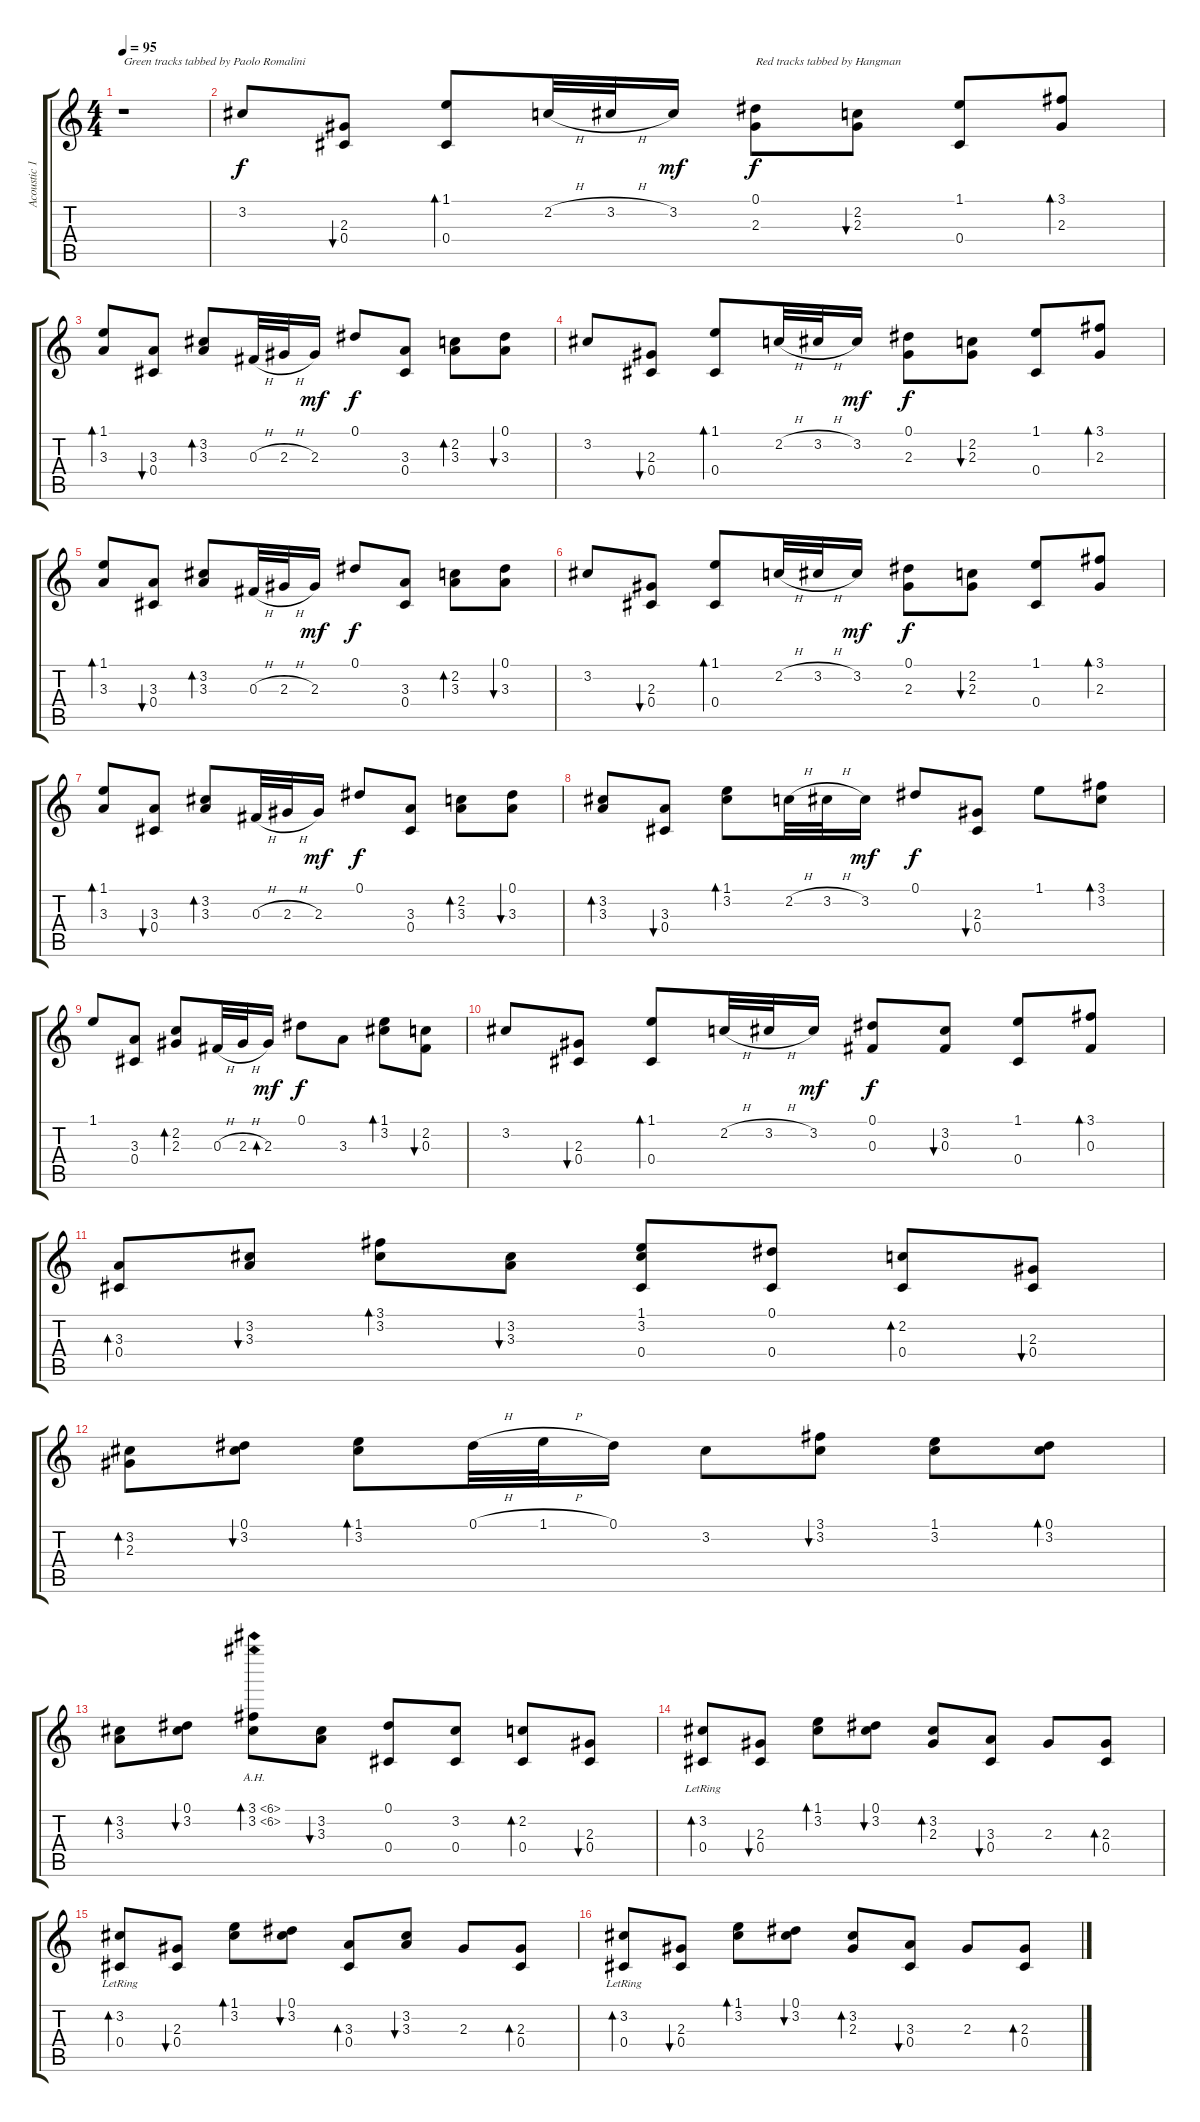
\track ("Acoustic 1" "Acoustic 1") {instrument acousticguitarsteel}
\staff {score tabs}
\tuning (Eb4 Bb3 Gb3 Db3 Ab2 Eb2) {hide}
\ts (4 4)
\tempo 95
\clef g2
\ks c
r.1{txt "Green tracks tabbed by Paolo Romalini" dy f instrument acousticguitarsteel} |
3.2.8 (2.3 0.4).8{bu 30} (1.1 0.4).8{bd 30} 2.2{h}.32 3.2{h}.32 3.2.16{dy mf} (0.1 2.3).8{txt "Red tracks tabbed by Hangman" dy f} (2.2 2.3).8{bu 30} (1.1 0.4).8 (3.1 2.3).8{bd 30} |
(1.1 3.3).8{bd 30} (3.3 0.4).8{bu 30} (3.2 3.3).8{bd 30} 0.3{h}.32 2.3{h}.32 2.3.16{dy mf} 0.1.8{dy f} (3.3 0.4).8 (2.2 3.3).8{bd 30} (0.1 3.3).8{bu 120} |
3.2.8 (2.3 0.4).8{bu 30} (1.1 0.4).8{bd 30} 2.2{h}.32 3.2{h}.32 3.2.16{dy mf} (0.1 2.3).8{dy f} (2.2 2.3).8{bu 30} (1.1 0.4).8 (3.1 2.3).8{bd 30} |
(1.1 3.3).8{bd 30} (3.3 0.4).8{bu 30} (3.2 3.3).8{bd 30} 0.3{h}.32 2.3{h}.32 2.3.16{dy mf} 0.1.8{dy f} (3.3 0.4).8 (2.2 3.3).8{bd 30} (0.1 3.3).8{bu 120} |
3.2.8 (2.3 0.4).8{bu 30} (1.1 0.4).8{bd 30} 2.2{h}.32 3.2{h}.32 3.2.16{dy mf} (0.1 2.3).8{dy f} (2.2 2.3).8{bu 30} (1.1 0.4).8 (3.1 2.3).8{bd 30} |
(1.1 3.3).8{bd 30} (3.3 0.4).8{bu 30} (3.2 3.3).8{bd 30} 0.3{h}.32 2.3{h}.32 2.3.16{dy mf} 0.1.8{dy f} (3.3 0.4).8 (2.2 3.3).8{bd 30} (0.1 3.3).8{bu 120} |
(3.2 3.3).8{bd 120} (3.3 0.4).8{bu 120} (1.1 3.2).8{bd 120} 2.2{h}.32 3.2{h}.32 3.2.16{dy mf} 0.1.8{dy f} (2.3 0.4).8{bu 120} 1.1.8 (3.1 3.2).8{bd 120} |
1.1.8 (3.3 0.4).8 (2.2 2.3).8{bd 120} 0.3{h}.32 2.3{h}.32 2.3.16{bd 240 dy mf} 0.1.8{dy f} 3.3.8 (1.1 3.2).8{bd 120} (2.2 0.3).8{bu 120} |
3.2.8 (2.3 0.4).8{bu 30} (1.1 0.4).8{bd 30} 2.2{h}.32 3.2{h}.32 3.2.16{dy mf} (0.1 0.3).8{dy f} (3.2 0.3).8{bu 30} (1.1 0.4).8 (3.1 0.3).8{bd 30} |
(3.3 0.4).8{bd 30} (3.2 3.3).8{bu 30} (3.1 3.2).8{bd 30} (3.2 3.3).8{bu 30} (1.1 3.2 0.4).8 (0.1 0.4).8 (2.2 0.4).8{bd 30} (2.3 0.4).8{bu 120} |
(3.2 2.3).8{bd 120} (0.1 3.2).8{bu 120} (1.1 3.2).8{bd 120} 0.1{h}.32 1.1{h}.32 0.1.16 3.2.8 (3.1 3.2).8{bu 120} (1.1 3.2).8 (0.1 3.2).8{bd 120} |
(3.2 3.3).8{bd 30} (0.1 3.2).8{bu 30} (3.1{ah 3} 3.2{ah 3}).8{bd 30} (3.2 3.3).8{bu 30} (0.1 0.4).8 (3.2 0.4).8 (2.2 0.4).8{bd 30} (2.3 0.4).8{bu 120} |
(3.2 0.4{lr}).8{bd 30} (2.3 0.4).8{bu 30} (1.1 3.2).8{bd 30} (0.1 3.2).8{bu 30} (3.2 2.3).8{bd 30} (3.3 0.4).8{bu 30} 2.3.8 (2.3 0.4).8{bd 30} |
(3.2 0.4{lr}).8{bd 30} (2.3 0.4).8{bu 30} (1.1 3.2).8{bd 30} (0.1 3.2).8{bu 30} (3.3 0.4).8{bd 30} (3.2 3.3).8{bu 30} 2.3.8 (2.3 0.4).8{bd 30} |
(3.2 0.4{lr}).8{bd 30} (2.3 0.4).8{bu 30} (1.1 3.2).8{bd 30} (0.1 3.2).8{bu 30} (3.2 2.3).8{bd 30} (3.3 0.4).8{bu 30} 2.3.8 (2.3 0.4).8{bd 30}
